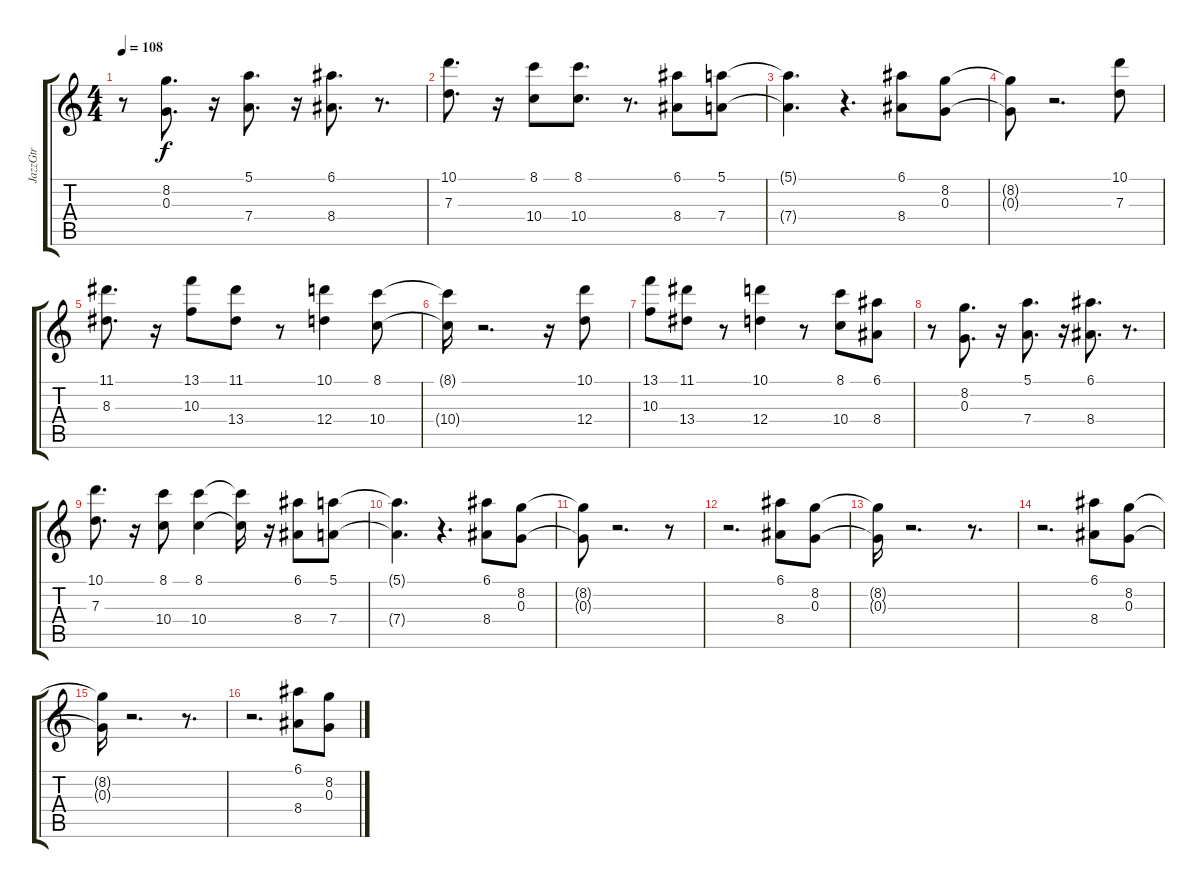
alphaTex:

\track ("JazzGtr" "JazzGtr") {instrument electricguitarjazz}
\staff {score tabs}
\tuning (E4 B3 G3 D3 A2 E2) {hide}
\ts (4 4)
\tempo 108
\clef g2
\ks c
r.8{dy f} (8.2 0.3).8{d} r.16 (5.1 7.4).8{d} r.16 (6.1 8.4).8{d} r.8{d} |
(10.1 7.3).8{d} r.16 (8.1 10.4).8 (8.1 10.4).8{d} r.8{d} (6.1 8.4).8 (5.1 7.4).8 |
(5.1{t} 7.4{t}).4{d} r.4{d} (6.1 8.4).8 (8.2 0.3).8 |
(8.2{t} 0.3{t}).8 r.2{d} (10.1 7.3).8 |
(11.1 8.3).8{d} r.16 (13.1 10.3).8 (11.1 13.4).8 r.8 (10.1 12.4).4 (8.1 10.4).8 |
(8.1{t} 10.4{t}).16 r.2{d} r.16 (10.1 12.4).8 |
(13.1 10.3).8 (11.1 13.4).8 r.8 (10.1 12.4).4 r.8 (8.1 10.4).8 (6.1 8.4).8 |
r.8 (8.2 0.3).8{d} r.16 (5.1 7.4).8{d} r.16 (6.1 8.4).8{d} r.8{d} |
(10.1 7.3).8{d} r.16 (8.1 10.4).8 (8.1 10.4).4 (8.1{t} 10.4{t}).16 r.16 (6.1 8.4).8 (5.1 7.4).8 |
(5.1{t} 7.4{t}).4{d} r.4{d} (6.1 8.4).8 (8.2 0.3).8 |
(8.2{t} 0.3{t}).8 r.2{d} r.8 |
r.2{d} (6.1 8.4).8 (8.2 0.3).8 |
(8.2{t} 0.3{t}).16 r.2{d} r.8{d} |
r.2{d} (6.1 8.4).8 (8.2 0.3).8 |
(8.2{t} 0.3{t}).16 r.2{d} r.8{d} |
r.2{d} (6.1 8.4).8 (8.2 0.3).8
